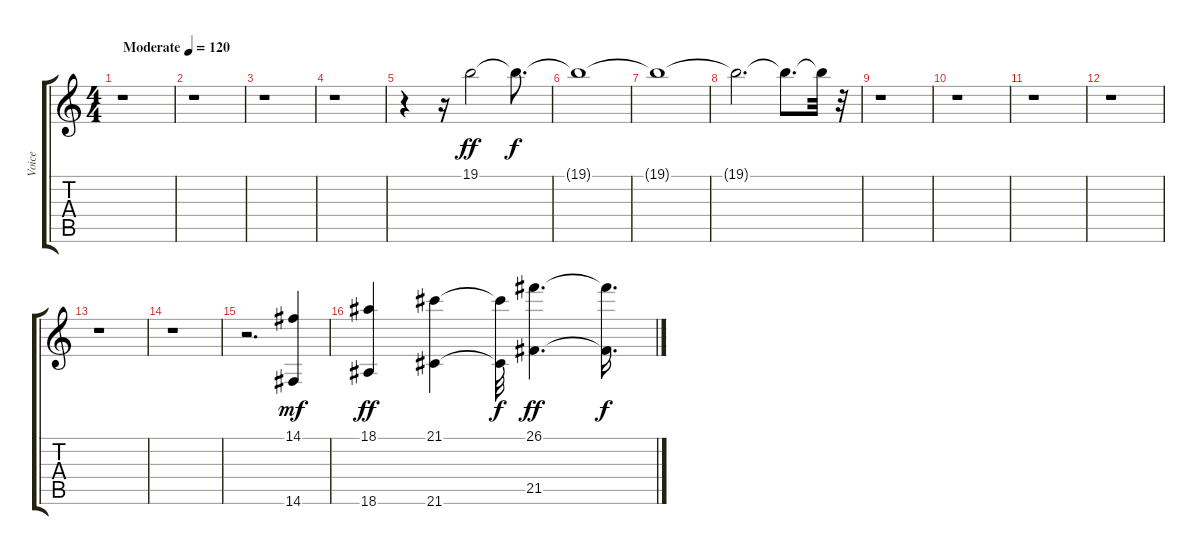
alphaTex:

\track ("Voice                               " "Voice     ") {instrument choiraahs}
\staff {score tabs}
\tuning (E4 B3 G3 D3 A2 E2) {hide}
\ts (4 4)
\tempo (120 "Moderate")
\clef g2
\ks c
r.1{dy ff instrument choiraahs} |
r.1 |
r.1 |
r.1 |
r.4 r.16 19.1.2 19.1{t}.8{d dy f} |
19.1{t}.1 |
19.1{t}.1 |
19.1{t}.2{d} 19.1{t}.8{d} 19.1{t}.32 r.32 |
r.1 |
r.1 |
r.1 |
r.1 |
r.1 |
r.1 |
r.2{d} (14.1 14.6).4{dy mf} |
(18.1 18.6).4{dy ff} (21.1 21.6).4 (21.1{t} 21.6{t}).32{dy f} (26.1 21.5).4{d dy ff} (26.1{t} 21.5{t}).16{d dy f}
